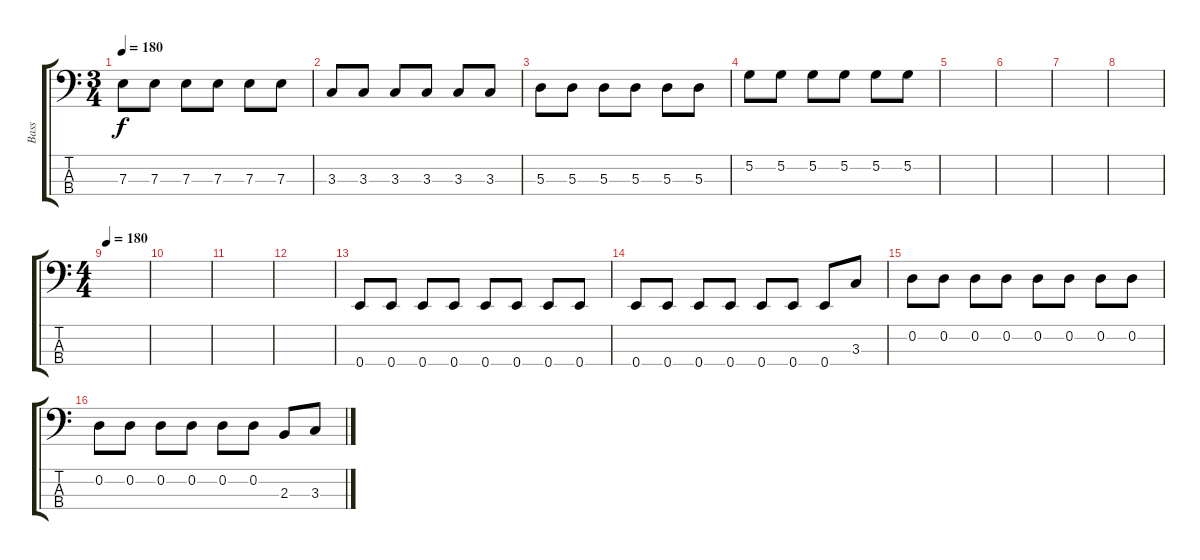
\track ("Bass" "Bass") {instrument electricbassfinger}
\staff {score tabs}
\tuning (G2 D2 A1 E1) {hide}
\ts (3 4)
\tempo 180
\clef f4
\ks c
7.3.8{dy f} 7.3.8 7.3.8 7.3.8 7.3.8 7.3.8 |
3.3.8 3.3.8 3.3.8 3.3.8 3.3.8 3.3.8 |
5.3.8 5.3.8 5.3.8 5.3.8 5.3.8 5.3.8 |
5.2.8 5.2.8 5.2.8 5.2.8 5.2.8 5.2.8 |
|
|
|
|
\ts (4 4)
\tempo 180
|
|
|
|
0.4.8 0.4.8 0.4.8 0.4.8 0.4.8 0.4.8 0.4.8 0.4.8 |
0.4.8 0.4.8 0.4.8 0.4.8 0.4.8 0.4.8 0.4.8 3.3.8 |
0.2.8 0.2.8 0.2.8 0.2.8 0.2.8 0.2.8 0.2.8 0.2.8 |
0.2.8 0.2.8 0.2.8 0.2.8 0.2.8 0.2.8 2.3.8 3.3.8
